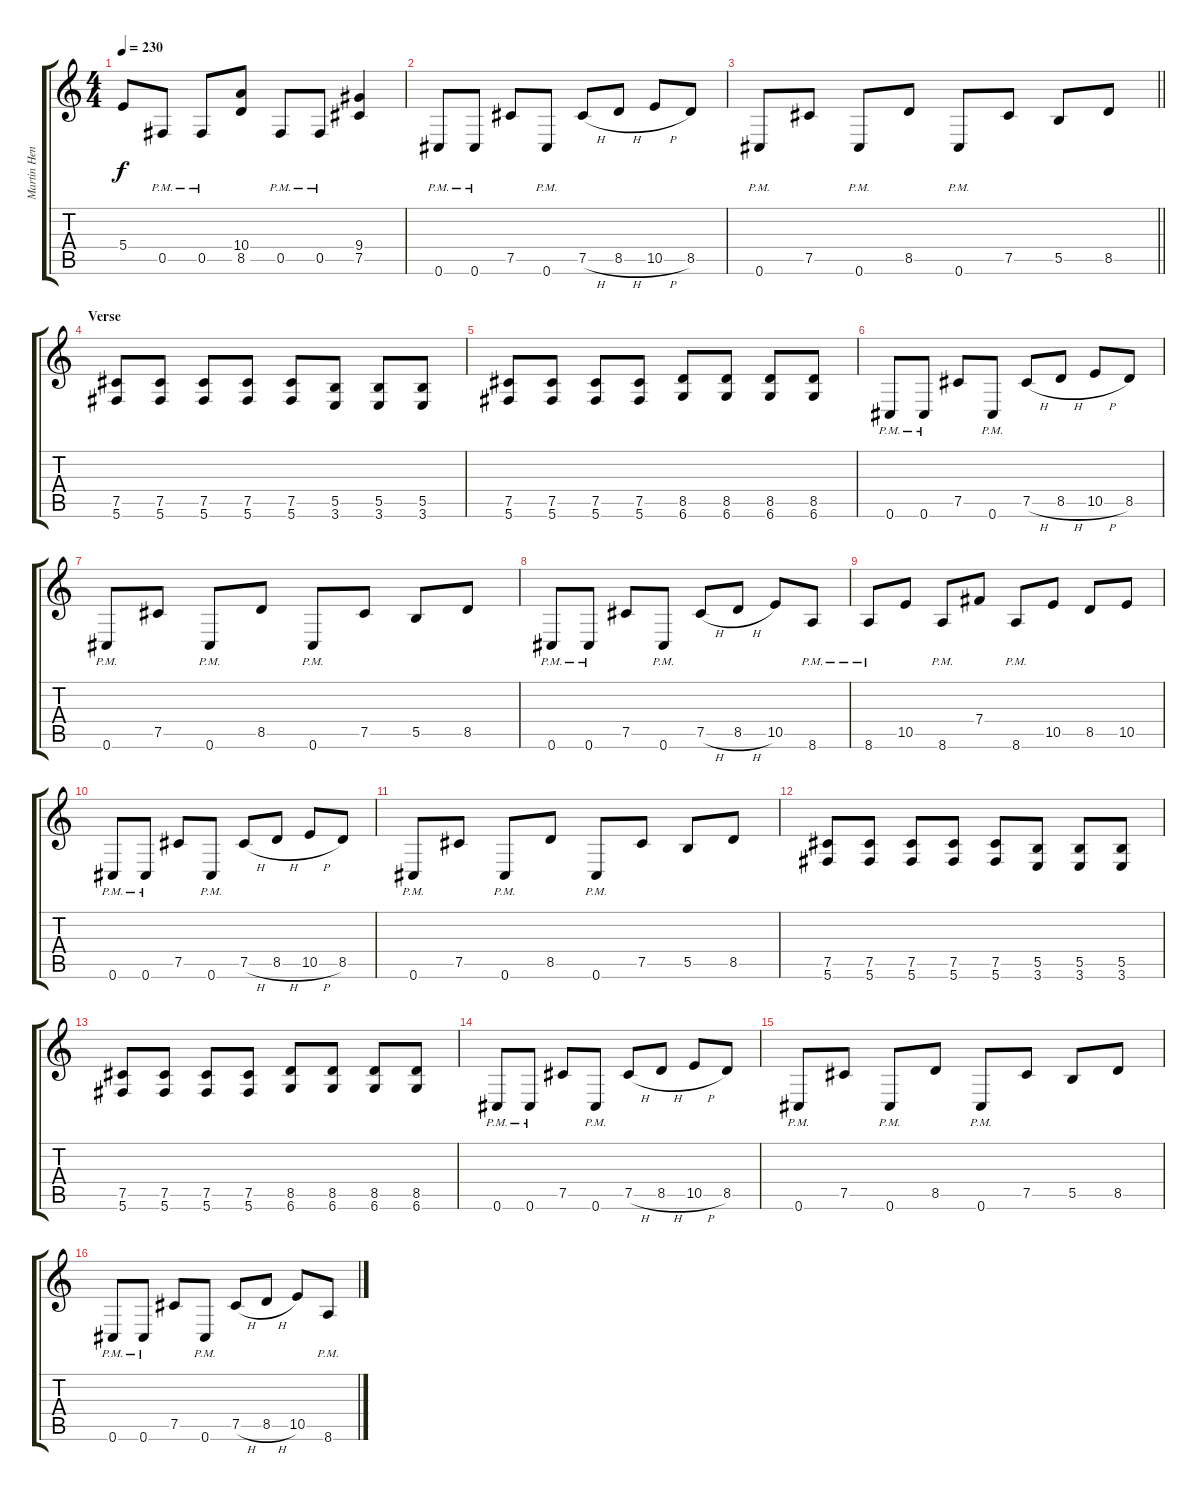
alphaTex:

\track ("Martin Henriksson" "Martin Hen") {instrument distortionguitar}
\staff {score tabs}
\tuning (Db4 Ab3 E3 B2 Gb2 Db2) {hide}
\ts (4 4)
\tempo 230
\clef g2
\ks c
5.4.8{dy f} 0.5{pm}.8 0.5{pm}.8 (10.4 8.5).8 0.5{pm}.8 0.5{pm}.8 (9.4 7.5).4 |
0.6{pm}.8 0.6{pm}.8 7.5.8 0.6{pm}.8 7.5{h}.8 8.5{h}.8 10.5{h}.8 8.5.8 |
\barLineRight lightlight
0.6{pm}.8 7.5.8 0.6{pm}.8 8.5.8 0.6{pm}.8 7.5.8 5.5.8 8.5.8 |
\section ("" "Verse")
(7.5 5.6).8 (7.5 5.6).8 (7.5 5.6).8 (7.5 5.6).8 (7.5 5.6).8 (5.5 3.6).8 (5.5 3.6).8 (5.5 3.6).8 |
(7.5 5.6).8 (7.5 5.6).8 (7.5 5.6).8 (7.5 5.6).8 (8.5 6.6).8 (8.5 6.6).8 (8.5 6.6).8 (8.5 6.6).8 |
0.6{pm}.8 0.6{pm}.8 7.5.8 0.6{pm}.8 7.5{h}.8 8.5{h}.8 10.5{h}.8 8.5.8 |
0.6{pm}.8 7.5.8 0.6{pm}.8 8.5.8 0.6{pm}.8 7.5.8 5.5.8 8.5.8 |
0.6{pm}.8 0.6{pm}.8 7.5.8 0.6{pm}.8 7.5{h}.8 8.5{h}.8 10.5.8 8.6{pm}.8 |
8.6{pm}.8 10.5.8 8.6{pm}.8 7.4.8 8.6{pm}.8 10.5.8 8.5.8 10.5.8 |
0.6{pm}.8 0.6{pm}.8 7.5.8 0.6{pm}.8 7.5{h}.8 8.5{h}.8 10.5{h}.8 8.5.8 |
0.6{pm}.8 7.5.8 0.6{pm}.8 8.5.8 0.6{pm}.8 7.5.8 5.5.8 8.5.8 |
(7.5 5.6).8 (7.5 5.6).8 (7.5 5.6).8 (7.5 5.6).8 (7.5 5.6).8 (5.5 3.6).8 (5.5 3.6).8 (5.5 3.6).8 |
(7.5 5.6).8 (7.5 5.6).8 (7.5 5.6).8 (7.5 5.6).8 (8.5 6.6).8 (8.5 6.6).8 (8.5 6.6).8 (8.5 6.6).8 |
0.6{pm}.8 0.6{pm}.8 7.5.8 0.6{pm}.8 7.5{h}.8 8.5{h}.8 10.5{h}.8 8.5.8 |
0.6{pm}.8 7.5.8 0.6{pm}.8 8.5.8 0.6{pm}.8 7.5.8 5.5.8 8.5.8 |
0.6{pm}.8 0.6{pm}.8 7.5.8 0.6{pm}.8 7.5{h}.8 8.5{h}.8 10.5.8 8.6{pm}.8
